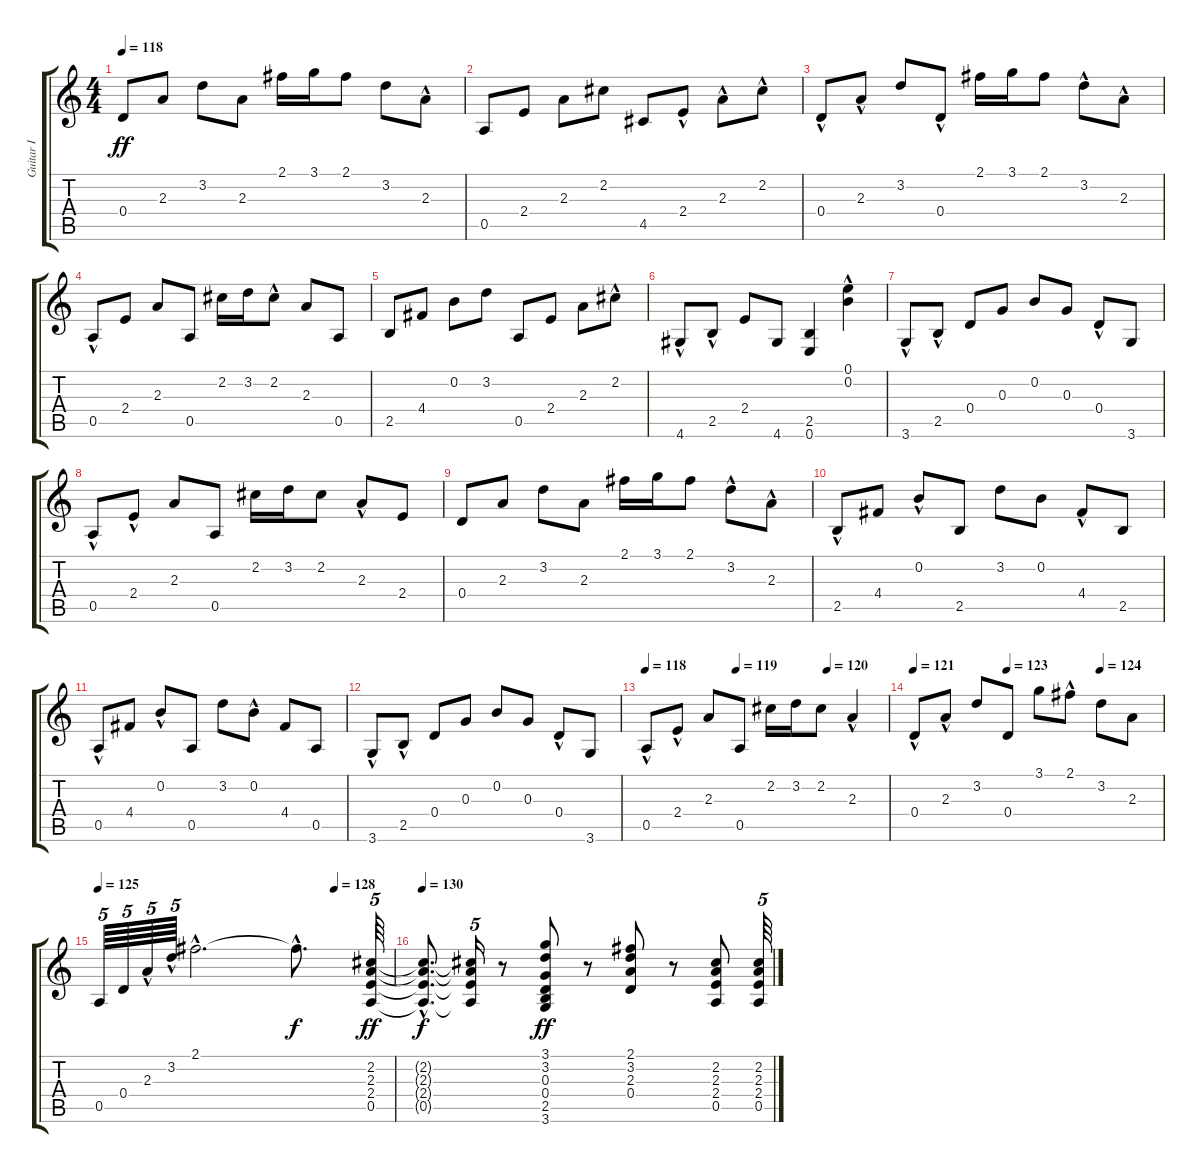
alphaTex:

\track ("Guitar I" "Guitar I") {instrument acousticguitarsteel}
\staff {score tabs}
\tuning (E4 B3 G3 D3 A2 E2) {hide}
\ts (4 4)
\tempo 118
\clef g2
\ks c
0.4.8{dy ff} 2.3.8 3.2.8 2.3.8 2.1.16 3.1.16 2.1.8 3.2.8 2.3{hac}.8 |
0.5.8 2.4.8 2.3.8 2.2.8 4.5.8 2.4{hac}.8 2.3{hac}.8 2.2{hac}.8 |
0.4{hac}.8 2.3{hac}.8 3.2.8 0.4{hac}.8 2.1.16 3.1.16 2.1.8 3.2{hac}.8 2.3{hac}.8 |
0.5{hac}.8 2.4.8 2.3.8 0.5.8 2.2.16 3.2.16 2.2{hac}.8 2.3.8 0.5.8 |
2.5.8 4.4.8 0.2.8 3.2.8 0.5.8 2.4.8 2.3.8 2.2{hac}.8 |
4.6{hac}.8 2.5{hac}.8 2.4.8 4.6.8 (2.5 0.6).4 (0.1 0.2{hac}).4 |
3.6{hac}.8 2.5{hac}.8 0.4.8 0.3.8 0.2.8 0.3.8 0.4{hac}.8 3.6.8 |
0.5{hac}.8 2.4{hac}.8 2.3.8 0.5.8 2.2.16 3.2.16 2.2.8 2.3{hac}.8 2.4.8 |
0.4.8 2.3.8 3.2.8 2.3.8 2.1.16 3.1.16 2.1.8 3.2{hac}.8 2.3{hac}.8 |
2.5{hac}.8 4.4.8 0.2{hac}.8 2.5.8 3.2.8 0.2.8 4.4{hac}.8 2.5.8 |
0.5{hac}.8 4.4.8 0.2{hac}.8 0.5.8 3.2.8 0.2{hac}.8 4.4.8 0.5.8 |
3.6{hac}.8 2.5{hac}.8 0.4.8 0.3.8 0.2.8 0.3.8 0.4{hac}.8 3.6.8 |
\tempo 118
\tempo (119 0.375)
\tempo (120 0.75)
0.5{hac}.8 2.4{hac}.8 2.3.8 0.5.8 2.2.16 3.2.16 2.2.8 2.3{hac}.4 |
\tempo 121
\tempo (123 0.375)
\tempo (124 0.75)
0.4{hac}.8 2.3{hac}.8 3.2.8 0.4.8 3.1.8 2.1{hac}.8 3.2.8 2.3.8 |
\tempo 125
\tempo (128 0.8)
0.5.64{tu (5 4)} 0.4.64{tu (5 4)} 2.3{hac}.64{tu (5 4)} 3.2{hac}.64{tu (5 4)} 2.1{hac}.2{d} 2.1{hac t}.8{d dy f} (2.2 2.3 2.4 0.5).64{tu (5 4) dy ff} |
\tempo 130
(2.2{hac t} 2.3{hac t} 2.4{hac t} 0.5{hac t}).8{d dy f} (2.2{t} 2.3{t} 2.4{t} 0.5{t}).16{tu (5 4)} r.8 (3.1 3.2 0.3 0.4 2.5 3.6).8{dy ff} r.8 (2.1 3.2 2.3 0.4).8 r.8 (2.2 2.3 2.4 0.5).8 (2.2 2.3 2.4 0.5).64{tu (5 4)}
